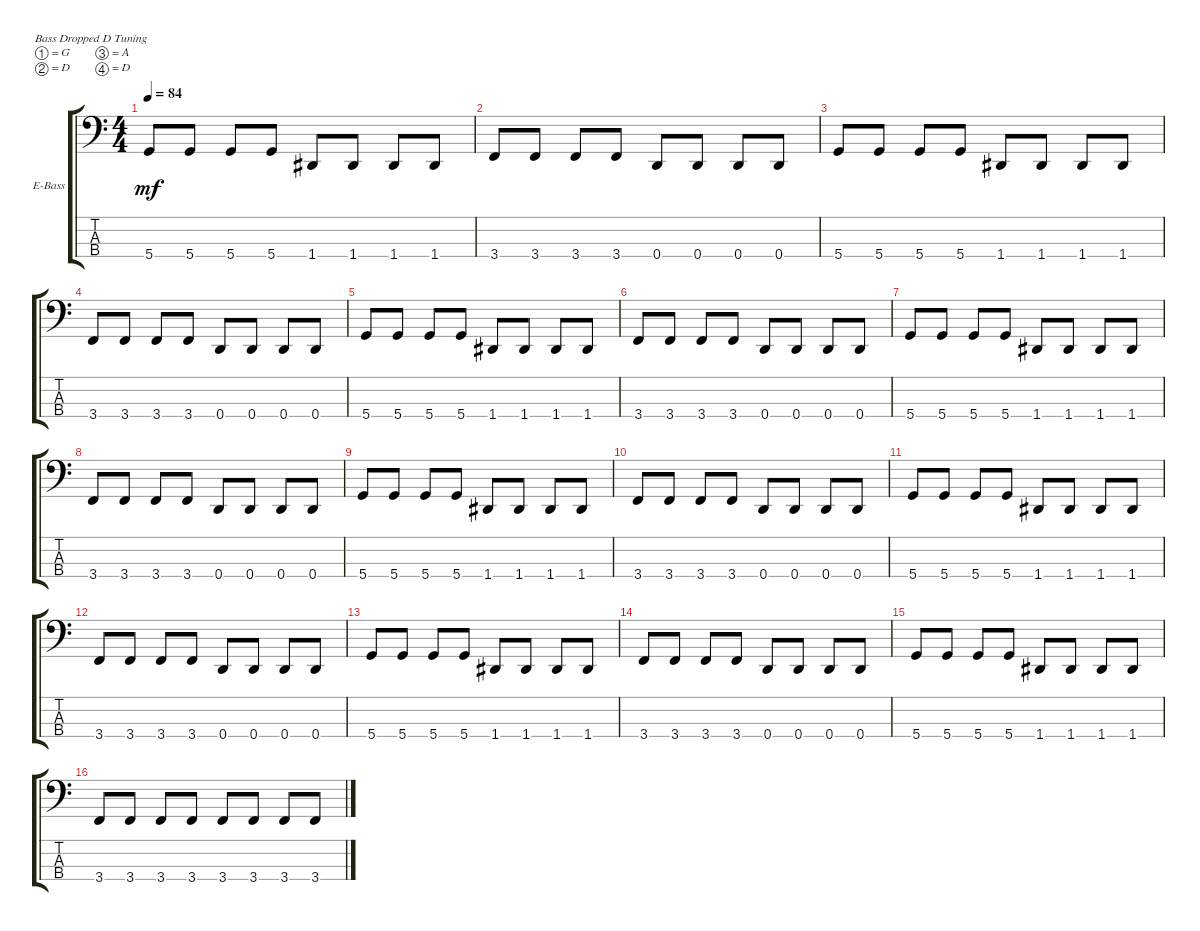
\defaultSystemsLayout 4
\bracketExtendMode groupsimilarinstruments
\firstSystemTrackNameOrientation horizontal
\otherSystemsTrackNameOrientation horizontal
\track ("Electric Bass" "E-Bass") {instrument electricbassfinger}
\staff {score tabs}
\tuning (G2 D2 A1 D1)
\ts (4 4)
\tempo 84
\clef f4
\scale
0.333333
\ks c
5.4.8{dy mf} 5.4.8 5.4.8 5.4.8 1.4.8 1.4.8 1.4.8 1.4.8 |
\scale
0.333333 3.4.8 3.4.8 3.4.8 3.4.8 0.4.8 0.4.8 0.4.8 0.4.8 |
\scale
0.333333 5.4.8 5.4.8 5.4.8 5.4.8 1.4.8 1.4.8 1.4.8 1.4.8 |
\scale
0.333333 3.4.8 3.4.8 3.4.8 3.4.8 0.4.8 0.4.8 0.4.8 0.4.8 |
\scale
0.333333 5.4.8 5.4.8 5.4.8 5.4.8 1.4.8 1.4.8 1.4.8 1.4.8 |
\scale
0.333333 3.4.8 3.4.8 3.4.8 3.4.8 0.4.8 0.4.8 0.4.8 0.4.8 |
\scale
0.333333 5.4.8 5.4.8 5.4.8 5.4.8 1.4.8 1.4.8 1.4.8 1.4.8 |
\scale
0.333333 3.4.8 3.4.8 3.4.8 3.4.8 0.4.8 0.4.8 0.4.8 0.4.8 |
\scale
0.333333 5.4.8 5.4.8 5.4.8 5.4.8 1.4.8 1.4.8 1.4.8 1.4.8 |
\scale
0.333333 3.4.8 3.4.8 3.4.8 3.4.8 0.4.8 0.4.8 0.4.8 0.4.8 |
5.4.8 5.4.8 5.4.8 5.4.8 1.4.8 1.4.8 1.4.8 1.4.8 |
3.4.8 3.4.8 3.4.8 3.4.8 0.4.8 0.4.8 0.4.8 0.4.8 |
5.4.8 5.4.8 5.4.8 5.4.8 1.4.8 1.4.8 1.4.8 1.4.8 |
3.4.8 3.4.8 3.4.8 3.4.8 0.4.8 0.4.8 0.4.8 0.4.8 |
5.4.8 5.4.8 5.4.8 5.4.8 1.4.8 1.4.8 1.4.8 1.4.8 |
3.4.8 3.4.8 3.4.8 3.4.8 3.4.8 3.4.8 3.4.8 3.4.8
